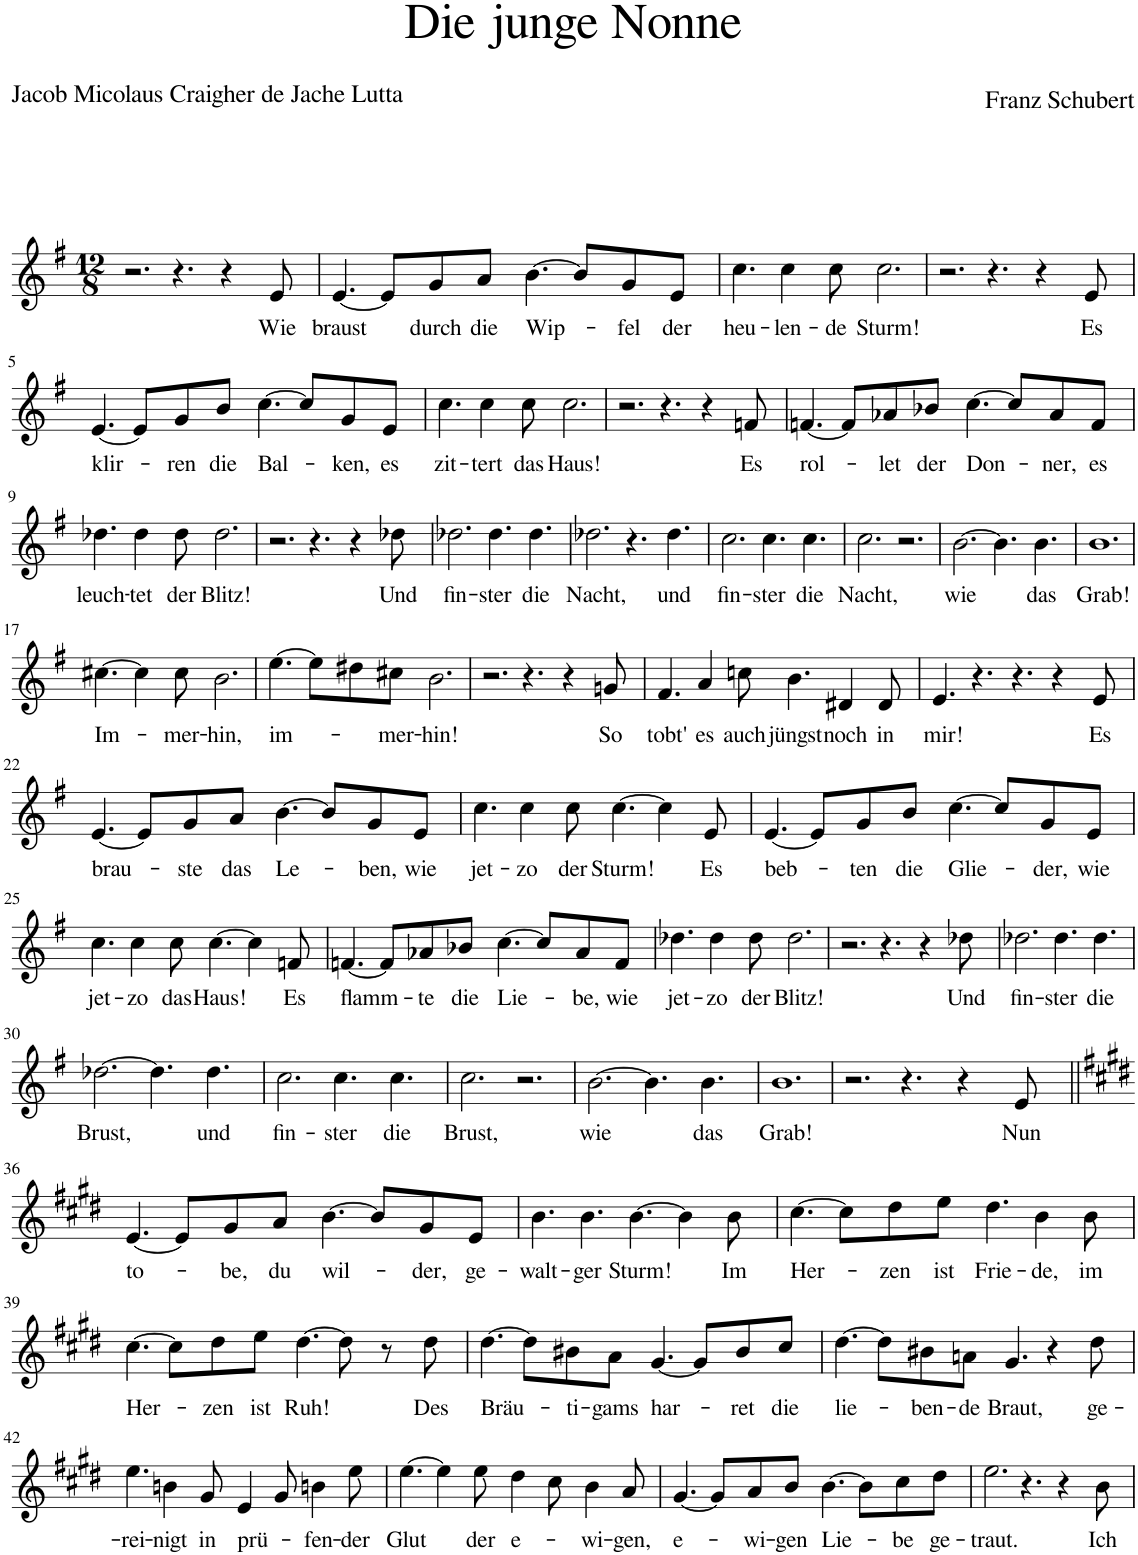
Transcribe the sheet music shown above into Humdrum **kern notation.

**kern	**text
*part1	*part1
*staff1	*staff1
*I"Piano	*
*I'Pno	*
*clefG2	*
*k[f#]	*
*M12/8	*
=1	=1
2.r	.
4.r	.
4r	.
!	!LO:LY:b
8e/	Wie
=2	=2
!	!LO:LY:b
[4.e/	braust
8e/L]	.
!	!LO:LY:b
8g/	durch
!	!LO:LY:b
8a/J	die
!	!LO:LY:b
[4.b\	Wip-
8b/L]	.
!	!LO:LY:b
8g/	-fel
!	!LO:LY:b
8e/J	der
=3	=3
!	!LO:LY:b
4.cc\	heu-
!	!LO:LY:b
4cc\	-len-
!	!LO:LY:b
8cc\	-de
!	!LO:LY:b
2.cc\	Sturm!
=4	=4
2.r	.
4.r	.
4r	.
!	!LO:LY:b
8e/	Es
!!LO:LB:g=z
=5	=5
!	!LO:LY:b
[4.e/	klir-
8e/L]	.
!	!LO:LY:b
8g/	-ren
!	!LO:LY:b
8b/J	die
!	!LO:LY:b
[4.cc\	Bal-
8cc/L]	.
!	!LO:LY:b
8g/	-ken,
!	!LO:LY:b
8e/J	es
=6	=6
!	!LO:LY:b
4.cc\	zit-
!	!LO:LY:b
4cc\	-tert
!	!LO:LY:b
8cc\	das
!	!LO:LY:b
2.cc\	Haus!
=7	=7
2.r	.
4.r	.
4r	.
!	!LO:LY:b
8fn/	Es
=8	=8
!	!LO:LY:b
[4.fn/	rol-
8f/L]	.
!	!LO:LY:b
8a-X/	-let
!	!LO:LY:b
8b-X/J	der
!	!LO:LY:b
[4.cc\	Don-
8cc/L]	.
!	!LO:LY:b
8a-/	-ner,
!	!LO:LY:b
8f/J	es
!!LO:LB:g=z
=9	=9
!	!LO:LY:b
4.dd-X\	leuch-
!	!LO:LY:b
4dd-\	-tet
!	!LO:LY:b
8dd-\	der
!	!LO:LY:b
2.dd-\	Blitz!
=10	=10
2.r	.
4.r	.
4r	.
!	!LO:LY:b
8dd-X\	Und
=11	=11
!	!LO:LY:b
2.dd-X\	fin-
!	!LO:LY:b
4.dd-\	-ster
!	!LO:LY:b
4.dd-\	die
=12	=12
!	!LO:LY:b
2.dd-X\	Nacht,
4.r	.
!	!LO:LY:b
4.dd-\	und
=13	=13
!	!LO:LY:b
2.cc\	fin-
!	!LO:LY:b
4.cc\	-ster
!	!LO:LY:b
4.cc\	die
=14	=14
!	!LO:LY:b
2.cc\	Nacht,
2.r	.
=15	=15
!	!LO:LY:b
[2.b\	wie
4.b\]	.
!	!LO:LY:b
4.b\	das
=16	=16
!	!LO:LY:b
1.b	Grab!
!!LO:LB:g=z
=17	=17
!	!LO:LY:b
[4.cc#X\	Im-
4cc#\]	.
!	!LO:LY:b
8cc#\	-mer-
!	!LO:LY:b
2.b\	-hin,
=18	=18
!	!LO:LY:b
[4.ee\	im-
8ee\L]	.
8dd#X\	.
!	!LO:LY:b
8cc#X\J	-mer-
!	!LO:LY:b
2.b\	-hin!
=19	=19
2.r	.
4.r	.
4r	.
!	!LO:LY:b
8gn/	So
=20	=20
!	!LO:LY:b
4.f#/	tobt'
!	!LO:LY:b
4a/	es
!	!LO:LY:b
8ccn\	auch
!	!LO:LY:b
4.b\	jüngst
!	!LO:LY:b
4d#X/	noch
!	!LO:LY:b
8d#/	in
=21	=21
!	!LO:LY:b
4.e/	mir!
4.r	.
4.r	.
4r	.
!	!LO:LY:b
8e/	Es
!!LO:LB:g=z
=22	=22
!	!LO:LY:b
[4.e/	brau-
8e/L]	.
!	!LO:LY:b
8g/	-ste
!	!LO:LY:b
8a/J	das
!	!LO:LY:b
[4.b\	Le-
8b/L]	.
!	!LO:LY:b
8g/	-ben,
!	!LO:LY:b
8e/J	wie
=23	=23
!	!LO:LY:b
4.cc\	jet-
!	!LO:LY:b
4cc\	-zo
!	!LO:LY:b
8cc\	der
!	!LO:LY:b
[4.cc\	Sturm!
4cc\]	.
!	!LO:LY:b
8e/	Es
=24	=24
!	!LO:LY:b
[4.e/	beb-
8e/L]	.
!	!LO:LY:b
8g/	-ten
!	!LO:LY:b
8b/J	die
!	!LO:LY:b
[4.cc\	Glie-
8cc/L]	.
!	!LO:LY:b
8g/	-der,
!	!LO:LY:b
8e/J	wie
!!LO:LB:g=z
=25	=25
!	!LO:LY:b
4.cc\	jet-
!	!LO:LY:b
4cc\	-zo
!	!LO:LY:b
8cc\	das
!	!LO:LY:b
[4.cc\	Haus!
4cc\]	.
!	!LO:LY:b
8fn/	Es
=26	=26
!	!LO:LY:b
[4.fn/	flamm-
8f/L]	.
!	!LO:LY:b
8a-X/	-te
!	!LO:LY:b
8b-X/J	die
!	!LO:LY:b
[4.cc\	Lie-
8cc/L]	.
!	!LO:LY:b
8a-/	-be,
!	!LO:LY:b
8f/J	wie
=27	=27
!	!LO:LY:b
4.dd-X\	jet-
!	!LO:LY:b
4dd-\	-zo
!	!LO:LY:b
8dd-\	der
!	!LO:LY:b
2.dd-\	Blitz!
=28	=28
2.r	.
4.r	.
4r	.
!	!LO:LY:b
8dd-X\	Und
=29	=29
!	!LO:LY:b
2.dd-X\	fin-
!	!LO:LY:b
4.dd-\	-ster
!	!LO:LY:b
4.dd-\	die
!!LO:LB:g=z
=30	=30
!	!LO:LY:b
[2.dd-X\	Brust,
4.dd-\]	.
!	!LO:LY:b
4.dd-\	und
=31	=31
!	!LO:LY:b
2.cc\	fin-
!	!LO:LY:b
4.cc\	-ster
!	!LO:LY:b
4.cc\	die
=32	=32
!	!LO:LY:b
2.cc\	Brust,
2.r	.
=33	=33
!	!LO:LY:b
[2.b\	wie
4.b\]	.
!	!LO:LY:b
4.b\	das
=34	=34
!	!LO:LY:b
1.b	Grab!
=35	=35
2.r	.
4.r	.
4r	.
!	!LO:LY:b
8e/	Nun
!!LO:LB:g=z
=36||	=36||
*k[f#c#g#d#]	*
!	!LO:LY:b
[4.e/	to-
8e/L]	.
!	!LO:LY:b
8g#/	-be,
!	!LO:LY:b
8a/J	du
!	!LO:LY:b
[4.b\	wil-
8b/L]	.
!	!LO:LY:b
8g#/	-der,
!	!LO:LY:b
8e/J	ge-
=37	=37
!	!LO:LY:b
4.b\	-walt-
!	!LO:LY:b
4.b\	-ger
!	!LO:LY:b
[4.b\	Sturm!
4b\]	.
!	!LO:LY:b
8b\	Im
=38	=38
!	!LO:LY:b
[4.cc#\	Her-
8cc#\L]	.
!	!LO:LY:b
8dd#\	-zen
!	!LO:LY:b
8ee\J	ist
!	!LO:LY:b
4.dd#\	Frie-
!	!LO:LY:b
4b\	-de,
!	!LO:LY:b
8b\	im
!!LO:LB:g=z
=39	=39
!	!LO:LY:b
[4.cc#\	Her-
8cc#\L]	.
!	!LO:LY:b
8dd#\	-zen
!	!LO:LY:b
8ee\J	ist
!	!LO:LY:b
[4.dd#\	Ruh!
8dd#\]	.
8r	.
!	!LO:LY:b
8dd#\	Des
=40	=40
!	!LO:LY:b
[4.dd#\	Bräu-
8dd#\L]	.
!	!LO:LY:b
8b#X\	-ti-
!	!LO:LY:b
8a\J	-gams
!	!LO:LY:b
[4.g#/	har-
8g#/L]	.
!	!LO:LY:b
8b#/	-ret
!	!LO:LY:b
8cc#/J	die
=41	=41
!	!LO:LY:b
[4.dd#\	lie-
8dd#\L]	.
!	!LO:LY:b
8b#X\	-ben-
!	!LO:LY:b
8an\J	-de
!	!LO:LY:b
4.g#/	Braut,
4r	.
!	!LO:LY:b
8dd#\	ge-
!!LO:LB:g=z
=42	=42
!	!LO:LY:b
4.ee\	-rei-
!	!LO:LY:b
4bn\	-nigt
!	!LO:LY:b
8g#/	in
!	!LO:LY:b
4e/	prü-
8g#/	.
!	!LO:LY:b
4bn\	-fen-
!	!LO:LY:b
8ee\	-der
=43	=43
!	!LO:LY:b
[4.ee\	Glut
4ee\]	.
!	!LO:LY:b
8ee\	der
!	!LO:LY:b
4dd#\	e-
8cc#\	.
!	!LO:LY:b
4b\	-wi-
!	!LO:LY:b
8a/	-gen,
=44	=44
!	!LO:LY:b
[4.g#/	e-
8g#/L]	.
!	!LO:LY:b
8a/	-wi-
!	!LO:LY:b
8b/J	-gen
!	!LO:LY:b
[4.b\	Lie-
8b\L]	.
!	!LO:LY:b
8cc#\	-be
!	!LO:LY:b
8dd#\J	ge-
=45	=45
!	!LO:LY:b
2.ee\	-traut.
4.r	.
4r	.
!	!LO:LY:b
8b\	Ich
=	=
*-	*-
